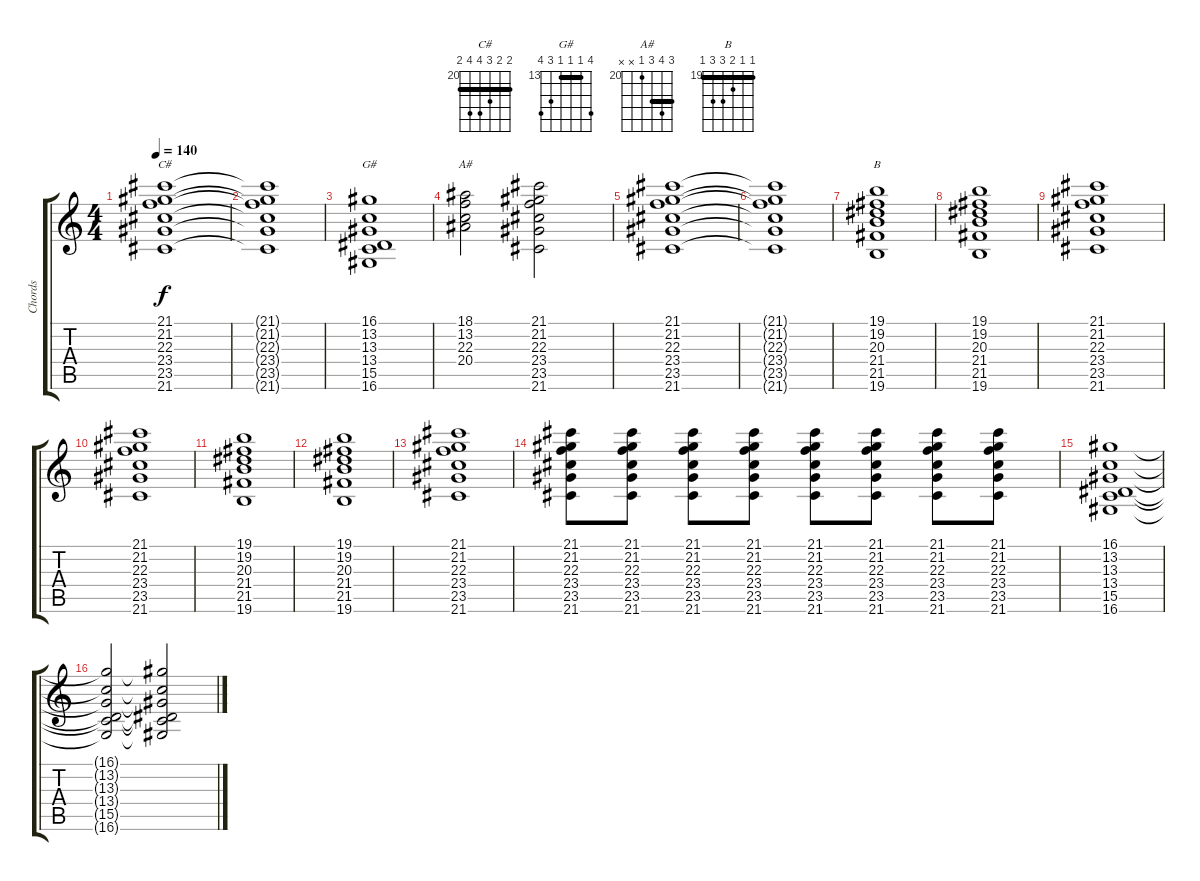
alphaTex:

\track ("Chords" "Chords") {instrument brightacousticpiano}
\staff {score tabs}
\tuning (E4 B3 G3 D3 A2 E2) {hide}
\chord ("C#" 21 21 22 23 23 21) {firstfret 20 barre 21}
\chord ("G#" 16 13 13 13 15 16) {firstfret 13 barre 13}
\chord ("A#" 22 23 22 20 x x) {firstfret 20 barre 22}
\chord ("B" 19 19 20 21 21 19) {firstfret 19 barre 19}
\ts (4 4)
\tempo 140
\clef g2
\ks c
(21.1 21.2 22.3 23.4 23.5 21.6).1{ch "C#" dy f} |
(21.1{t} 21.2{t} 22.3{t} 23.4{t} 23.5{t} 21.6{t}).1 |
(16.1 13.2 13.3 13.4 15.5 16.6).1{ch "G#"} |
(18.1 13.2 22.3 20.4).2{ch "A#"} (21.1 21.2 22.3 23.4 23.5 21.6).2 |
(21.1 21.2 22.3 23.4 23.5 21.6).1 |
(21.1{t} 21.2{t} 22.3{t} 23.4{t} 23.5{t} 21.6{t}).1 |
(19.1 19.2 20.3 21.4 21.5 19.6).1{ch "B"} |
(19.1 19.2 20.3 21.4 21.5 19.6).1 |
(21.1 21.2 22.3 23.4 23.5 21.6).1 |
(21.1 21.2 22.3 23.4 23.5 21.6).1 |
(19.1 19.2 20.3 21.4 21.5 19.6).1 |
(19.1 19.2 20.3 21.4 21.5 19.6).1 |
(21.1 21.2 22.3 23.4 23.5 21.6).1 |
(21.1 21.2 22.3 23.4 23.5 21.6).8 (21.1 21.2 22.3 23.4 23.5 21.6).8 (21.1 21.2 22.3 23.4 23.5 21.6).8 (21.1 21.2 22.3 23.4 23.5 21.6).8 (21.1 21.2 22.3 23.4 23.5 21.6).8 (21.1 21.2 22.3 23.4 23.5 21.6).8 (21.1 21.2 22.3 23.4 23.5 21.6).8 (21.1 21.2 22.3 23.4 23.5 21.6).8 |
(16.1 13.2 13.3 13.4 15.5 16.6).1 |
(16.1{t} 13.2{t} 13.3{t} 13.4{t} 15.5{t} 16.6{t}).2 (16.1{t} 13.2{t} 13.3{t} 13.4{t} 15.5{t} 16.6{t}).2
